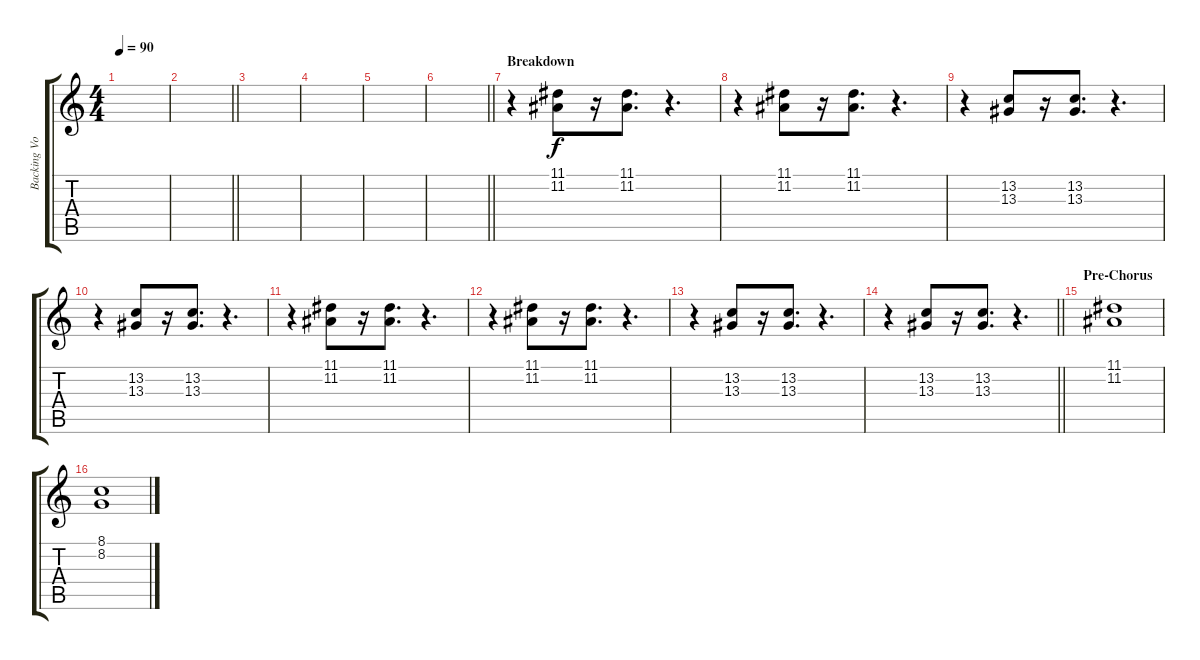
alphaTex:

\track ("Backing Vocals" "Backing Vo") {instrument voiceoohs}
\staff {score tabs}
\tuning (E4 B3 G3 D3 A2 E2) {hide}
\ts (4 4)
\tempo 90
\clef g2
\ks c
|
\barLineRight lightlight
|
|
|
|
\barLineRight lightlight
|
\section ("" "Breakdown")
r.4 (11.1 11.2).8 r.16 (11.1 11.2).8{d} r.4{d} |
r.4 (11.1 11.2).8 r.16 (11.1 11.2).8{d} r.4{d} |
r.4 (13.2 13.3).8 r.16 (13.2 13.3).8{d} r.4{d} |
r.4 (13.2 13.3).8 r.16 (13.2 13.3).8{d} r.4{d} |
r.4 (11.1 11.2).8 r.16 (11.1 11.2).8{d} r.4{d} |
r.4 (11.1 11.2).8 r.16 (11.1 11.2).8{d} r.4{d} |
r.4 (13.2 13.3).8 r.16 (13.2 13.3).8{d} r.4{d} |
\barLineRight lightlight
r.4 (13.2 13.3).8 r.16 (13.2 13.3).8{d} r.4{d} |
\section ("" "Pre-Chorus")
(11.1 11.2).1 |
(8.1 8.2).1
